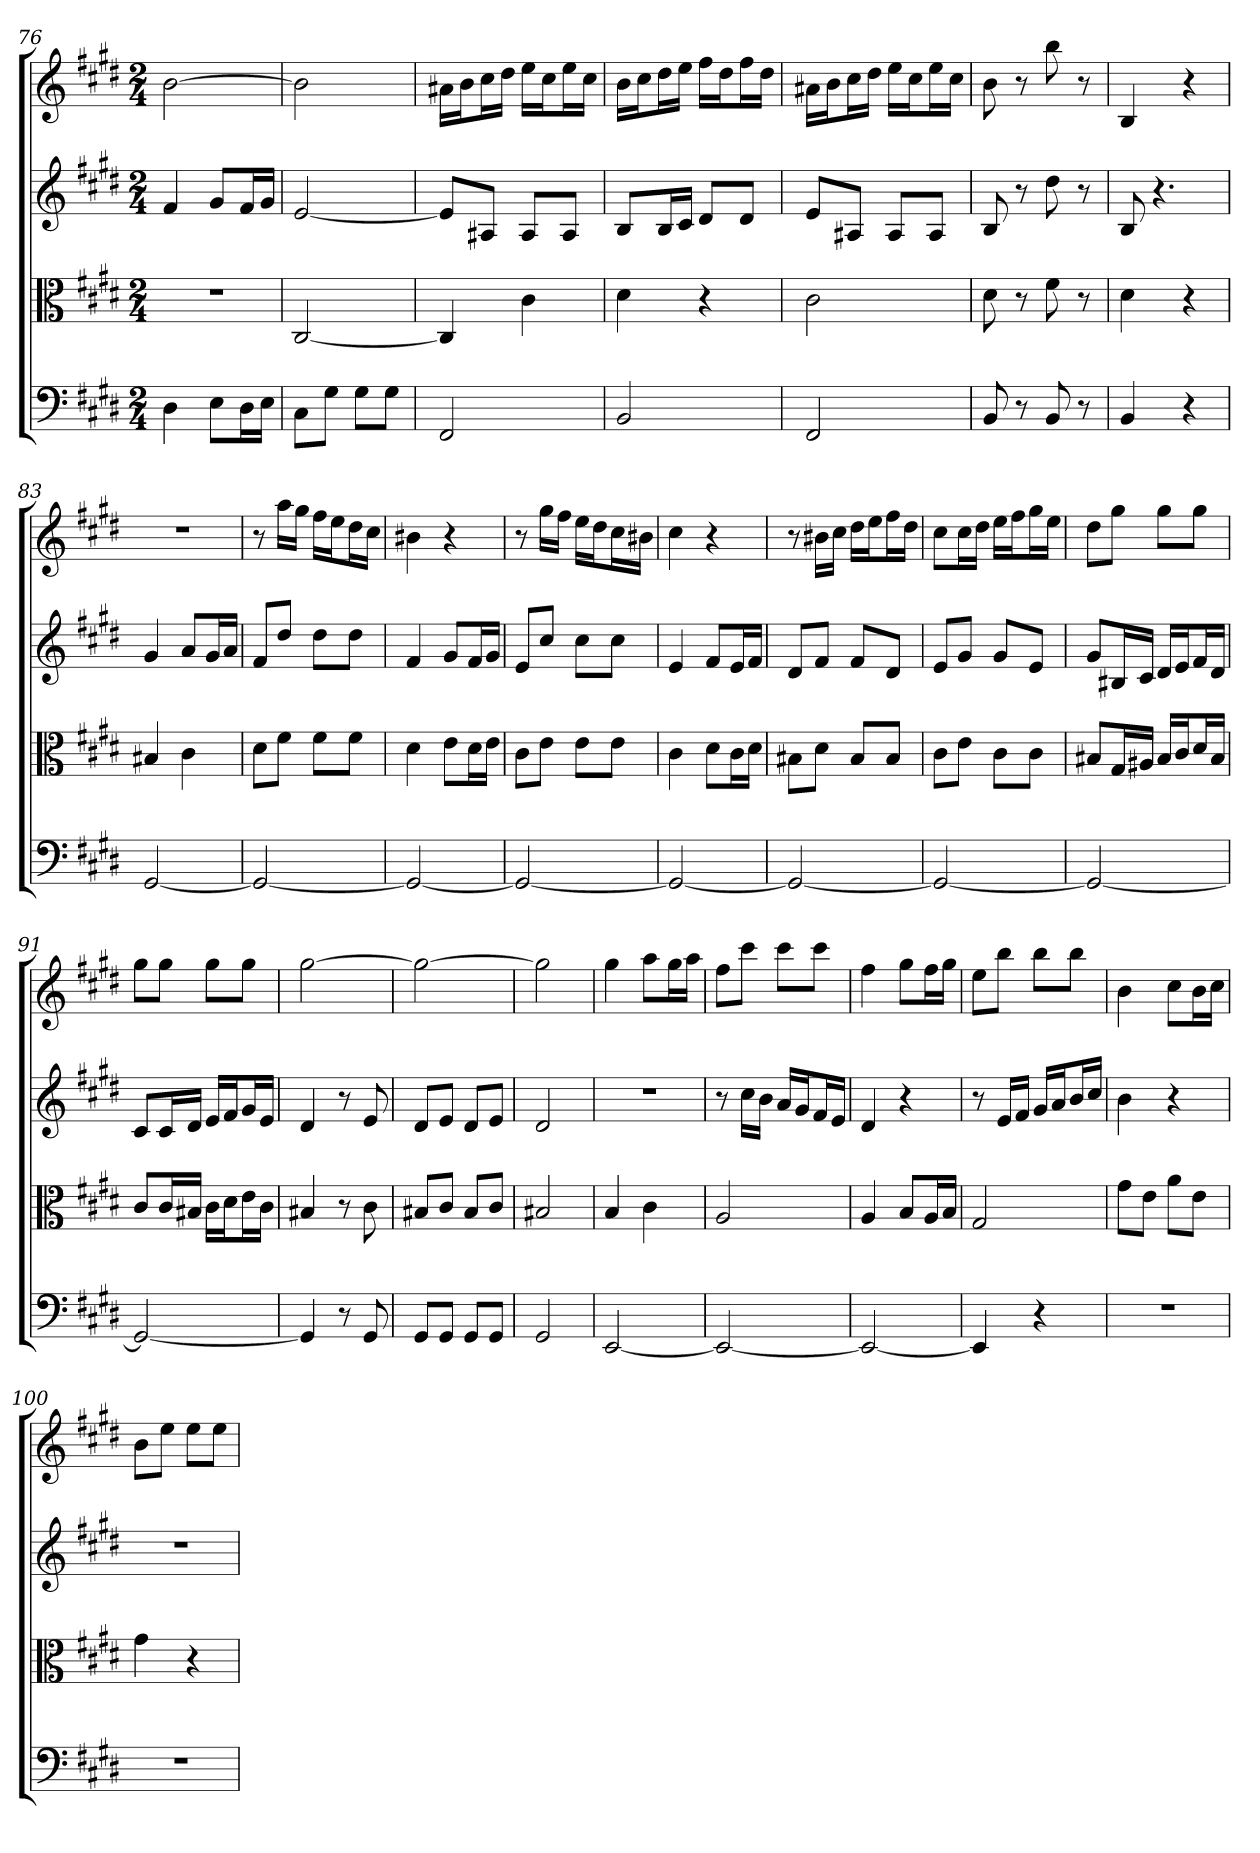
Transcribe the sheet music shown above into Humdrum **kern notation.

**kern	**kern	**kern	**kern
*part4	*part3	*part2	*part1
*staff4	*staff3	*staff2	*staff1
*clefF4	*clefC3	*	*
*k[f#c#g#d#]	*k[f#c#g#d#]	*k[f#c#g#d#]	*k[f#c#g#d#]
*E:	*E:	*E:	*E:
*M2/4	*M2/4	*M2/4	*M2/4
=76	=76	=76	=76
4D#	2r	4f#	[2b
8E\L	.	8g#L	.
16D#\L	.	16f#L	.
16E\JJ	.	16g#JJ	.
=77	=77	=77	=77
8C#\L	[2C#	[2e	2b]
8G#\J	.	.	.
8G#\L	.	.	.
8G#\J	.	.	.
=78	=78	=78	=78
2FF#	4C#]	8eL]	16a#XLL
.	.	.	16bJ
.	.	8A#XJ	16cc#L
.	.	.	16dd#JJ
.	4c#	8A#L	16eeLL
.	.	.	16cc#J
.	.	8A#J	16eeL
.	.	.	16cc#JJ
=79	=79	=79	=79
2BB	4d#	8BL	16bLL
.	.	.	16cc#J
.	.	16BL	16dd#L
.	.	16c#JJ	16eeJJ
.	4r	8d#L	16ff#LL
.	.	.	16dd#J
.	.	8d#J	16ff#L
.	.	.	16dd#JJ
=80	=80	=80	=80
2FF#	2c#	8eL	16a#XLL
.	.	.	16bJ
.	.	8A#XJ	16cc#L
.	.	.	16dd#JJ
.	.	8A#L	16eeLL
.	.	.	16cc#J
.	.	8A#J	16eeL
.	.	.	16cc#JJ
=81	=81	=81	=81
8BB	8d#	8B	8b
8r	8r	8r	8r
8BB	8f#	8dd#	8bb
8r	8r	8r	8r
=82	=82	=82	=82
4BB	4d#	8B	4B
.	.	4.r	.
4r	4r	.	4r
=83	=83	=83	=83
[2GG#	4B#X	4g#	2r
.	4c#	8aL	.
.	.	16g#L	.
.	.	16aJJ	.
=84	=84	=84	=84
2GG#_	8d#\L	8f#L	8r
.	8f#\J	8dd#J	16aaLL
.	.	.	16gg#JJ
.	8f#\L	8dd#L	16ff#LL
.	.	.	16eeJ
.	8f#\J	8dd#J	16dd#L
.	.	.	16cc#JJ
=85	=85	=85	=85
2GG#_	4d#	4f#	4b#X
.	8e\L	8g#L	4r
.	16d#\L	16f#L	.
.	16e\JJ	16g#JJ	.
=86	=86	=86	=86
2GG#_	8c#\L	8eL	8r
.	8e\J	8cc#J	16gg#LL
.	.	.	16ff#JJ
.	8e\L	8cc#L	16eeLL
.	.	.	16dd#J
.	8e\J	8cc#J	16cc#L
.	.	.	16b#XJJ
=87	=87	=87	=87
2GG#_	4c#	4e	4cc#
.	8d#\L	8f#L	4r
.	16c#\L	16eL	.
.	16d#\JJ	16f#JJ	.
=88	=88	=88	=88
2GG#_	8B#X\L	8d#L	8r
.	8d#\J	8f#J	16b#XLL
.	.	.	16cc#JJ
.	8B#/L	8f#L	16dd#LL
.	.	.	16eeJ
.	8B#/J	8d#J	16ff#L
.	.	.	16dd#JJ
=89	=89	=89	=89
2GG#_	8c#\L	8eL	8cc#L
.	8e\J	8g#J	16cc#L
.	.	.	16dd#JJ
.	8c#\L	8g#L	16eeLL
.	.	.	16ff#J
.	8c#\J	8eJ	16gg#L
.	.	.	16eeJJ
=90	=90	=90	=90
2GG#_	8B#X/L	8g#L	8dd#L
.	16G#/L	16B#XL	8gg#J
.	16A#X/JJ	16c#JJ	.
.	16B#/LL	16d#LL	8gg#L
.	16c#/J	16eJ	.
.	16d#/L	16f#L	8gg#J
.	16B#/JJ	16d#JJ	.
=91	=91	=91	=91
2GG#_	8c#/L	8c#L	8gg#L
.	16c#/L	16c#L	8gg#J
.	16B#X/JJ	16d#JJ	.
.	16c#\LL	16eLL	8gg#L
.	16d#\J	16f#J	.
.	16e\L	16g#L	8gg#J
.	16c#\JJ	16eJJ	.
=92	=92	=92	=92
4GG#]	4B#X	4d#	[2gg#
8r	8r	8r	.
8GG#	8c#	8e	.
=93	=93	=93	=93
8GG#/L	8B#X/L	8d#L	2gg#_
8GG#/J	8c#/J	8eJ	.
8GG#/L	8B#/L	8d#L	.
8GG#/J	8c#/J	8eJ	.
=94	=94	=94	=94
2GG#	2B#X	2d#	2gg#]
=95	=95	=95	=95
[2EE	4B	2r	4gg#
.	4c#	.	8aaL
.	.	.	16gg#L
.	.	.	16aaJJ
=96	=96	=96	=96
2EE_	2A	8r	8ff#L
.	.	16cc#LL	8ccc#J
.	.	16bJJ	.
.	.	16aLL	8ccc#L
.	.	16g#J	.
.	.	16f#L	8ccc#J
.	.	16eJJ	.
=97	=97	=97	=97
2EE_	4A	4d#	4ff#
.	8B/L	4r	8gg#L
.	16A/L	.	16ff#L
.	16B/JJ	.	16gg#JJ
=98	=98	=98	=98
4EE]	2G#	8r	8eeL
.	.	16eLL	8bbJ
.	.	16f#JJ	.
4r	.	16g#LL	8bbL
.	.	16aJ	.
.	.	16bL	8bbJ
.	.	16cc#JJ	.
=99	=99	=99	=99
2r	8g#\L	4b	4b
.	8e\J	.	.
.	8a\L	4r	8cc#L
.	8e\J	.	16bL
.	.	.	16cc#JJ
=100	=100	=100	=100
2r	4g#	2r	8bL
.	.	.	8eeJ
.	4r	.	8eeL
.	.	.	8eeJ
=	=	=	=
*-	*-	*-	*-
